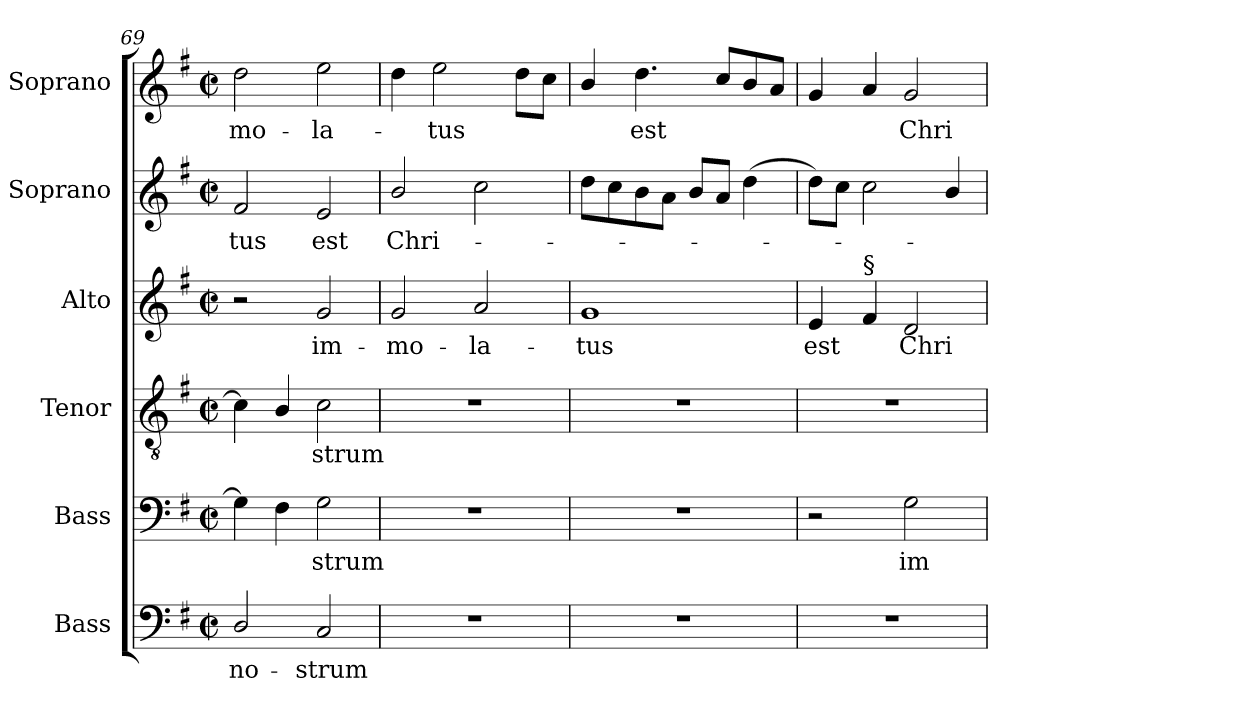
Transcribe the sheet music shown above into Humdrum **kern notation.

**kern	**text	**kern	**text	**kern	**text	**kern	**text	**kern	**text	**kern	**text
*part6	*part6	*part5	*part5	*part4	*part4	*part3	*part3	*part2	*part2	*part1	*part1
*staff6	*staff6	*staff5	*staff5	*staff4	*staff4	*staff3	*staff3	*staff2	*staff2	*staff1	*staff1
*I"Bass	*	*I"Bass	*	*I"Tenor	*	*I"Alto	*	*I"Soprano	*	*I"Soprano	*
*I'B.	*	*I'B.	*	*I'T.	*	*I'A.	*	*I'S.	*	*I'S.	*
*clefF4	*	*clefF4	*	*clefGv2	*	*clefG2	*	*clefG2	*	*clefG2	*
*	*	*	*	*ITrd7c12	*	*	*	*	*	*	*
*k[f#]	*	*k[f#]	*	*k[f#]	*	*k[f#]	*	*k[f#]	*	*k[f#]	*
*G:	*	*G:	*	*G:	*	*G:	*	*G:	*	*G:	*
*M2/2	*	*M2/2	*	*M2/2	*	*M2/2	*	*M2/2	*	*M2/2	*
*met(c|)	*	*met(c|)	*	*met(c|)	*	*met(c|)	*	*met(c|)	*	*met(c|)	*
=69	=69	=69	=69	=69	=69	=69	=69	=69	=69	=69	=69
!	!LO:LY:b:color=#000000	!	!	!	!	!	!	!	!	!	!
!	!	!	!	!	!	!	!	!	!LO:LY:b:color=#000000	!	!
!	!	!	!	!	!	!	!	!	!	!	!LO:LY:b:color=#000000
2Di/	no-	4Gi\]	.	4Ci\]	.	2r	.	2f#i/	-tus	2ddi\	-mo-
.	.	4F#i\	.	4BBi/	.	.	.	.	.	.	.
!	!LO:LY:b:color=#000000	!	!	!	!	!	!	!	!	!	!
!	!	!	!LO:LY:b:color=#000000	!	!	!	!	!	!	!	!
!	!	!	!	!	!LO:LY:b:color=#000000	!	!	!	!	!	!
!	!	!	!	!	!	!	!LO:LY:b:color=#000000	!	!	!	!
!	!	!	!	!	!	!	!	!	!LO:LY:b:color=#000000	!	!
!	!	!	!	!	!	!	!	!	!	!	!LO:LY:b:color=#000000
2Ci/	-strum	2Gi\	-strum	2Ci\	-strum	2gi/	im-	2ei/	est	2eei\	-la-
=70	=70	=70	=70	=70	=70	=70	=70	=70	=70	=70	=70
!	!	!	!	!	!	!	!LO:LY:b:color=#000000	!	!	!	!
!	!	!	!	!	!	!	!	!	!LO:LY:b:color=#000000	!	!
1r	.	1r	.	1r	.	2gi/	-mo-	2bi/	Chri-	4ddi\	.
!	!	!	!	!	!	!	!	!	!	!	!LO:LY:b:color=#000000
.	.	.	.	.	.	.	.	.	.	2eei\	-tus
!	!	!	!	!	!	!	!LO:LY:b:color=#000000	!	!	!	!
.	.	.	.	.	.	2ai/	-la-	2cci\	.	.	.
.	.	.	.	.	.	.	.	.	.	8ddi\L	.
.	.	.	.	.	.	.	.	.	.	8cci\J	.
=71	=71	=71	=71	=71	=71	=71	=71	=71	=71	=71	=71
!	!	!	!	!	!	!	!LO:LY:b:color=#000000	!	!	!	!
1r	.	1r	.	1r	.	1gi	-tus	8ddi\L	.	4bi/	.
.	.	.	.	.	.	.	.	8cci\	.	.	.
!	!	!	!	!	!	!	!	!	!	!	!LO:LY:b:color=#000000
.	.	.	.	.	.	.	.	8bi\	.	4.ddi\	est
.	.	.	.	.	.	.	.	8ai\J	.	.	.
.	.	.	.	.	.	.	.	8bi/L	.	.	.
.	.	.	.	.	.	.	.	8ai/J	.	8cci/L	.
.	.	.	.	.	.	.	.	(4ddi\	.	8bi/	.
.	.	.	.	.	.	.	.	.	.	8ai/J	.
=72	=72	=72	=72	=72	=72	=72	=72	=72	=72	=72	=72
!	!	!	!	!	!	!	!LO:LY:b:color=#000000	!	!	!	!
1r	.	2r	.	1r	.	4ei/	est	8ddi\L)	.	4gi/	.
.	.	.	.	.	.	.	.	8cci\J	.	.	.
!	!	!	!	!	!	!LO:TX:a:t=§	!	!	!	!	!
.	.	.	.	.	.	4f#i/	.	2cci\	.	4ai/	.
!	!	!	!LO:LY:b:color=#000000	!	!	!	!	!	!	!	!
!	!	!	!	!	!	!	!LO:LY:b:color=#000000	!	!	!	!
!	!	!	!	!	!	!	!	!	!	!	!LO:LY:b:color=#000000
.	.	2Gi\	im-	.	.	2di/	Chri-	.	.	2gi/	Chri-
.	.	.	.	.	.	.	.	4bi/	.	.	.
=	=	=	=	=	=	=	=	=	=	=	=
*-	*-	*-	*-	*-	*-	*-	*-	*-	*-	*-	*-
